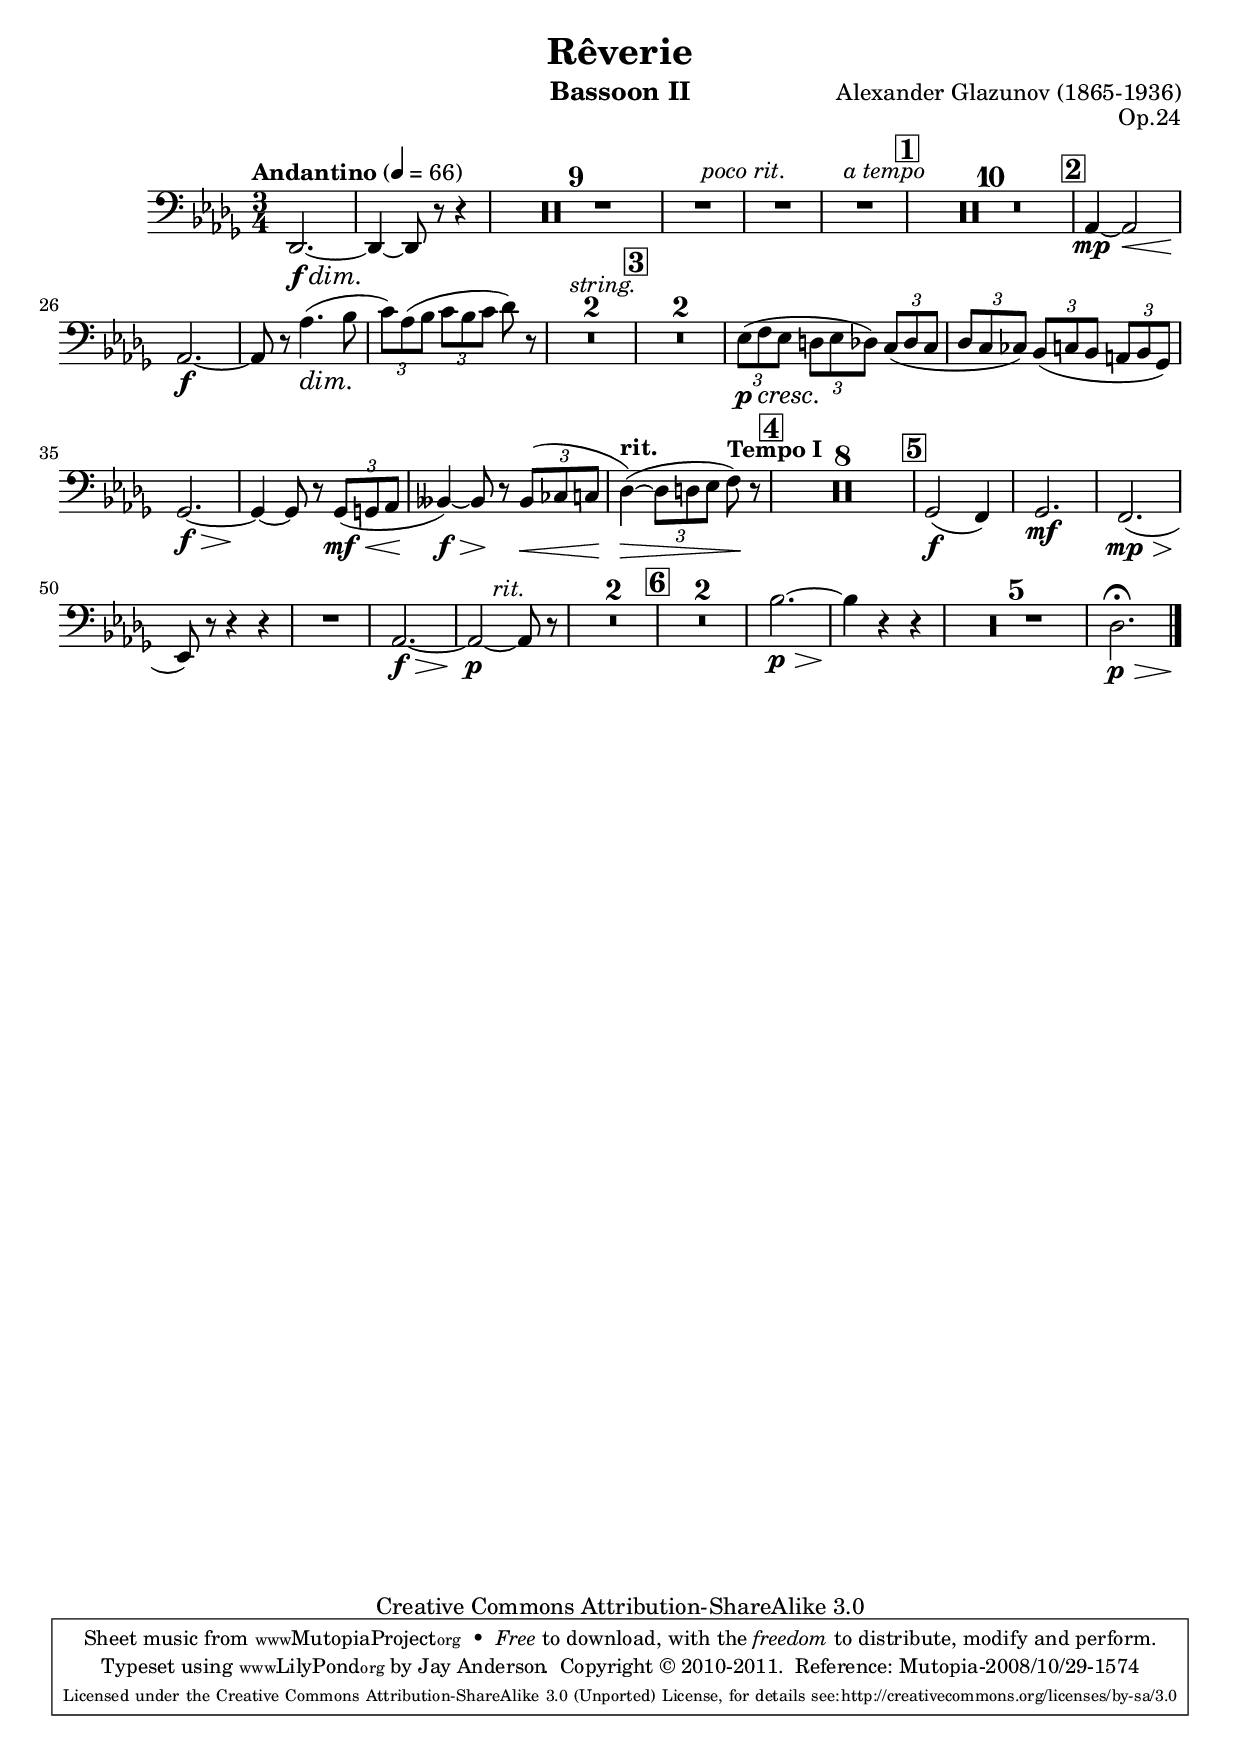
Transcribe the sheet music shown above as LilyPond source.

\version "2.13.47"

\include "defs.ily"
\version "2.13.47"

bassoonTwo = \relative c,
{
  \clef bass
  \key des \major
  des2.~\f\justDim |
  des4~ des8\! r r4 |
  R2.*12 |

  %1
  R2.*10 |

  %2
  aes'4~\mp aes2\< |
  aes2.~\f |
  aes8 r aes'4.(\justDim bes8 |
  \times 2/3 {c8) aes( bes} \times 2/3 {c bes c} des8)\! r |
  R2.*2 |

  %3
  R2.*2 |
  \times 2/3 {ees,8(\p\justCresc f ees\!} \times 2/3 {d ees des)} \times 2/3 {c( des c} |
  \times 2/3 {des8 c ces)} \times 2/3 {bes( c bes} \times 2/3 {a bes ges)} |
  ges2.~\f\> |
  ges4~\! ges8 r \times 2/3 {ges8(\mf\< g aes} |
  beses4~)\f\> beses8\! r \times 2/3 {beses8(\< ces c} |
  des4~)(\> \times 2/3 {des8 d ees} f8)\! r |

  %4
  R2.*8 |

  %5
  ges,2(\f f4) |
  ges2.\mf |
  f2.(\mp\> |
  ees8)\! r r4 r |
  R2. |
  aes2.~\f\> |
  aes2~\p aes8 r |
  R2.*2 |

  %6
  R2.*2 |
  bes'2.~\p\> |
  bes4\! r r |
  R2.*5 |
  des,2.\fermata\p\> s1*0\! |
}


instrument = "Bassoon II"
notes = \bassoonTwo

\paper
{
  ragged-bottom = ##t
}

\version "2.13.47"

\include "header.ily"

\score
{
  \new Staff \new Voice { << \removeWithTag #'score \notes \outline >> }
}

